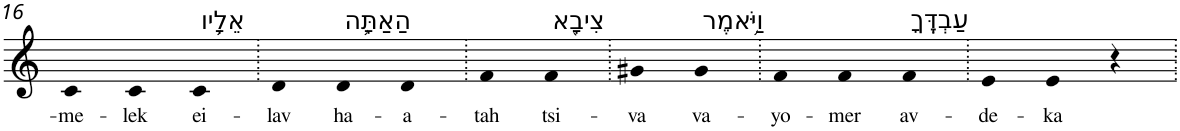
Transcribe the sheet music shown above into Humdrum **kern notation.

**kern	**text
*part1	*part1
*staff1	*staff1
*I"Piano	*
*I'Pno	*
!!LO:PB:g=z
*clefG2	*
*k[]	*
=16	=16
!	!LO:LY:b
4c	-me-
!	!LO:LY:b
4c	-lek
!LO:TX:a:t=אֵלָ֛יו	!
!	!LO:LY:b
4c	ei-
=17.	=17.
!	!LO:LY:b
4d	-lav
!LO:TX:a:t=הַאַתָּ֥ה	!
!	!LO:LY:b
4d	ha-
!	!LO:LY:b
4d	-a-
=18.	=18.
!	!LO:LY:b
4f	-tah
!LO:TX:a:t=צִיבָ֖א	!
!	!LO:LY:b
4f	tsi-
=19.	=19.
!	!LO:LY:b
4g#X	-va
!LO:TX:a:t=וַיֹּ֥אמֶר	!
!	!LO:LY:b
4g#	va-
=20.	=20.
!	!LO:LY:b
4f	-yo-
!	!LO:LY:b
4f	-mer
!LO:TX:a:t=עַבְדֶּֽךָ	!
!	!LO:LY:b
4f	av-
=21.	=21.
!	!LO:LY:b
4e	-de-
!	!LO:LY:b
4e	-ka
4r	.
=.	=.
*-	*-
